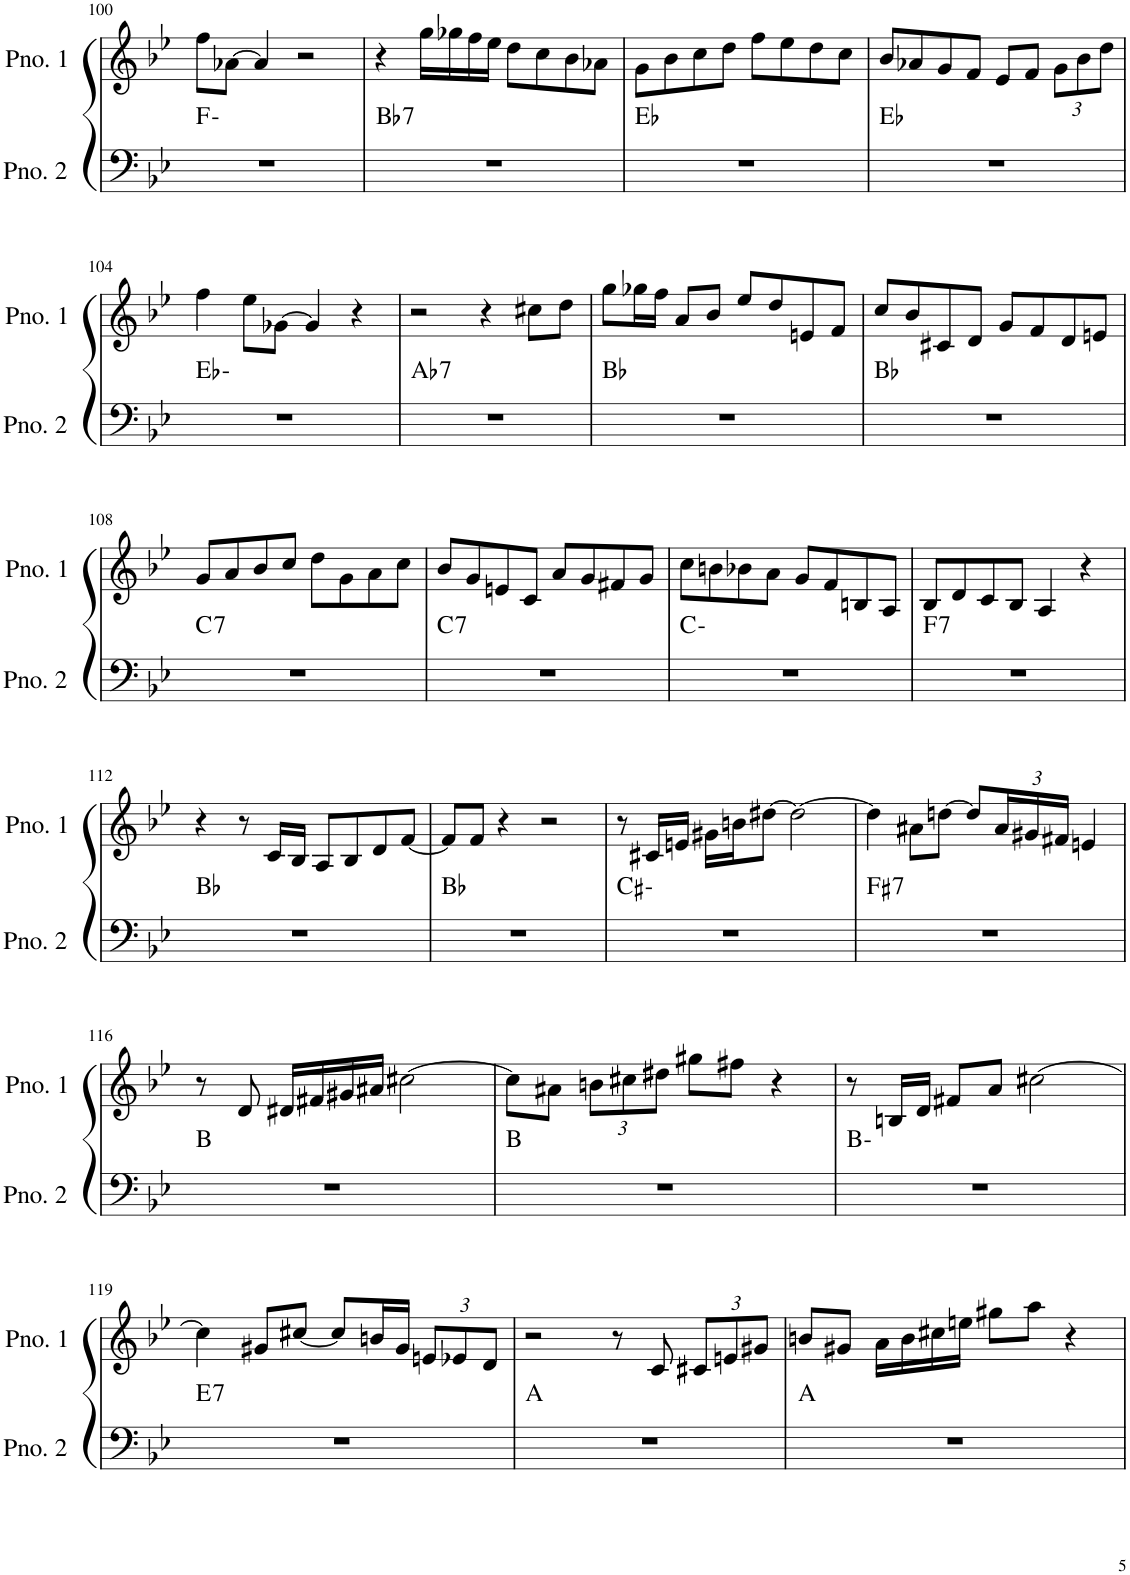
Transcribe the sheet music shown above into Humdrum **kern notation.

**kern	**harte	**kern
*part2	*part2	*part1
*staff2	*	*staff1
*I"ピアノ 2	*	*I"ピアノ 1
!!LO:PB:g=z
*clefF4	*	*clefG2
*k[b-e-]	*	*k[b-e-]
*M4/4	*	*M4/4
=100	=100	=100
1r	F:min	8ff\L
.	.	[8a-X\J
.	.	4a-/]
.	.	2r
=101	=101	=101
!	!LO:H:kt=7	!
1r	Bb:7	4r
.	.	16gg\LL
.	.	16gg-X\
.	.	16ff\
.	.	16ee-\JJ
.	.	8dd\L
.	.	8cc\
.	.	8b-\
.	.	8a-X\J
=102	=102	=102
1r	Eb:maj	8g\L
.	.	8b-\
.	.	8cc\
.	.	8dd\J
.	.	8ff\L
.	.	8ee-\
.	.	8dd\
.	.	8cc\J
=103	=103	=103
1r	Eb:maj	8b-/L
.	.	8a-X/
.	.	8g/
.	.	8f/J
.	.	8e-/L
.	.	8f/J
*	*	*Xbrackettup
.	.	12g\L
.	.	12b-\
.	.	12dd\J
!!LO:LB:g=z
=104	=104	=104
1r	Eb:min	4ff\
.	.	8ee-\L
.	.	[8g-X\J
.	.	4g-/]
.	.	4r
=105	=105	=105
!	!LO:H:kt=7	!
1r	Ab:7	2r
.	.	4r
.	.	8cc#X\L
.	.	8dd\J
=106	=106	=106
1r	Bb:maj	8gg\L
.	.	16gg-X\L
.	.	16ff\JJ
.	.	8a/L
.	.	8b-/J
.	.	8ee-/L
.	.	8dd/
.	.	8en/
.	.	8f/J
=107	=107	=107
1r	Bb:maj	8cc/L
.	.	8b-/
.	.	8c#X/
.	.	8d/J
.	.	8g/L
.	.	8f/
.	.	8d/
.	.	8en/J
!!LO:LB:g=z
=108	=108	=108
!	!LO:H:kt=7	!
1r	C:7	8g/L
.	.	8a/
.	.	8b-/
.	.	8cc/J
.	.	8dd\L
.	.	8g\
.	.	8a\
.	.	8cc\J
=109	=109	=109
!	!LO:H:kt=7	!
1r	C:7	8b-/L
.	.	8g/
.	.	8en/
.	.	8c/J
.	.	8a/L
.	.	8g/
.	.	8f#X/
.	.	8g/J
=110	=110	=110
1r	C:min	8cc\L
.	.	8bn\
.	.	8b-X\
.	.	8a\J
.	.	8g/L
.	.	8f/
.	.	8Bn/
.	.	8A/J
=111	=111	=111
!	!LO:H:kt=7	!
1r	F:7	8B-/L
.	.	8d/
.	.	8c/
.	.	8B-/J
.	.	4A/
.	.	4r
!!LO:LB:g=z
=112	=112	=112
1r	Bb:maj	4r
.	.	8r
.	.	16c/LL
.	.	16B-/JJ
.	.	8A/L
.	.	8B-/
.	.	8d/
.	.	[8f/J
=113	=113	=113
1r	Bb:maj	8f/L]
.	.	8f/J
.	.	4r
.	.	2r
=114	=114	=114
1r	C#:min	8r
.	.	16c#X/LL
.	.	16en/JJ
.	.	16g#X\LL
.	.	16bn\J
.	.	[8dd#X\J
.	.	2dd#\_
=115	=115	=115
!	!LO:H:kt=7	!
1r	F#:7	4dd#\]
.	.	8a#X\L
.	.	[8ddn\J
.	.	8dd/L]
.	.	24a#/L
.	.	24g#X/
.	.	24f#X/JJ
.	.	4en/
!!LO:LB:g=z
=116	=116	=116
1r	B:maj	8r
.	.	8d/
.	.	16d#X/LL
.	.	16f#X/
.	.	16g#X/
.	.	16a#X/JJ
.	.	[2cc#X\
=117	=117	=117
1r	B:maj	8cc#\L]
.	.	8a#X\J
.	.	12bn\L
.	.	12cc#X\
.	.	12dd#X\J
.	.	8gg#X\L
.	.	8ff#X\J
.	.	4r
=118	=118	=118
1r	B:min	8r
.	.	16Bn/LL
.	.	16d/JJ
.	.	8f#X/L
.	.	8a/J
.	.	[2cc#X\
!!LO:LB:g=z
=119	=119	=119
!	!LO:H:kt=7	!
1r	E:7	4cc#\]
.	.	8g#X/L
.	.	[8cc#X/J
.	.	8cc#/L]
.	.	16bn/L
.	.	16g#/JJ
.	.	12en/L
.	.	12e-X/
.	.	12d/J
=120	=120	=120
1r	A:maj	2r
.	.	8r
.	.	8c/
.	.	12c#X/L
.	.	12en/
.	.	12g#X/J
=121	=121	=121
1r	A:maj	8bn/L
.	.	8g#X/J
.	.	16a\LL
.	.	16b\
.	.	16cc#X\
.	.	16een\JJ
.	.	8gg#X\L
.	.	8aa\J
.	.	4r
=	=	=
*-	*-	*-
